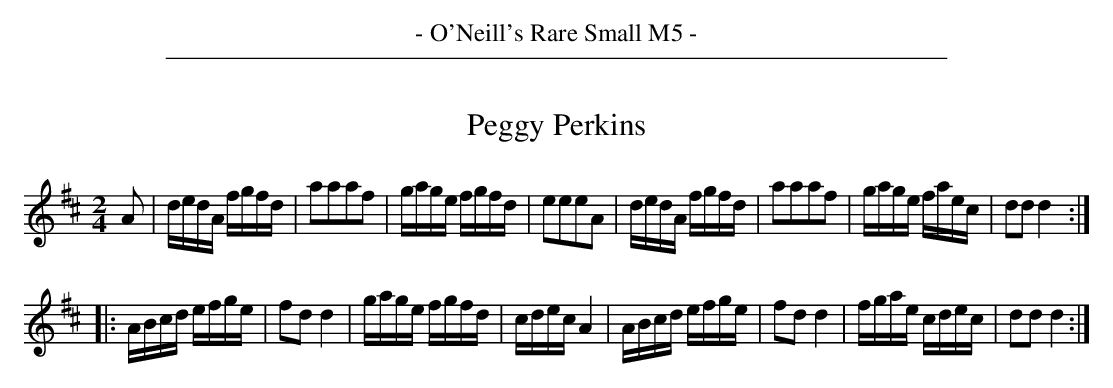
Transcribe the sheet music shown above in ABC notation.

X:1
T: Peggy Perkins
M: 2/4
L: 1/16
K: D
A2 |\
dedA fgfd | a2a2a2f2 | gage fgfd | e2e2e2A2 |\
dedA fgfd | a2a2a2f2 | gage faec | d2d2 d4 ::
ABcd efge | f2d2 d4  | gage fgfd | cdec A4 |\
ABcd efge | f2d2 d4  | fgae cdec | d2d2 d4 :|
